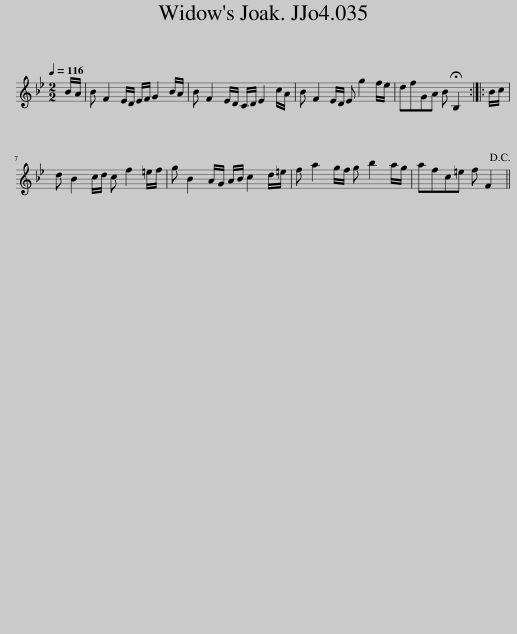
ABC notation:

X:1
L:1/8
Q:1/4=116
M:2/2
I:linebreak $
K:Bb
V:1 treble
V:1
 B/A/ | B F2 E/D/ E/F/ G2 B/A/ | B F2 E/D/ C/D/ E2 c/A/ | B F2 E/D/ E g2 f/e/ | dfGA B !fermata!B,2 :: %5
 B/c/ |$ d B2 c/d/ c f2 =e/f/ | g B2 A/G/ A/B/ c2 d/=e/ | f a2 g/f/ g b2 a/g/ | afc=e f F2!D.C.! || %10
